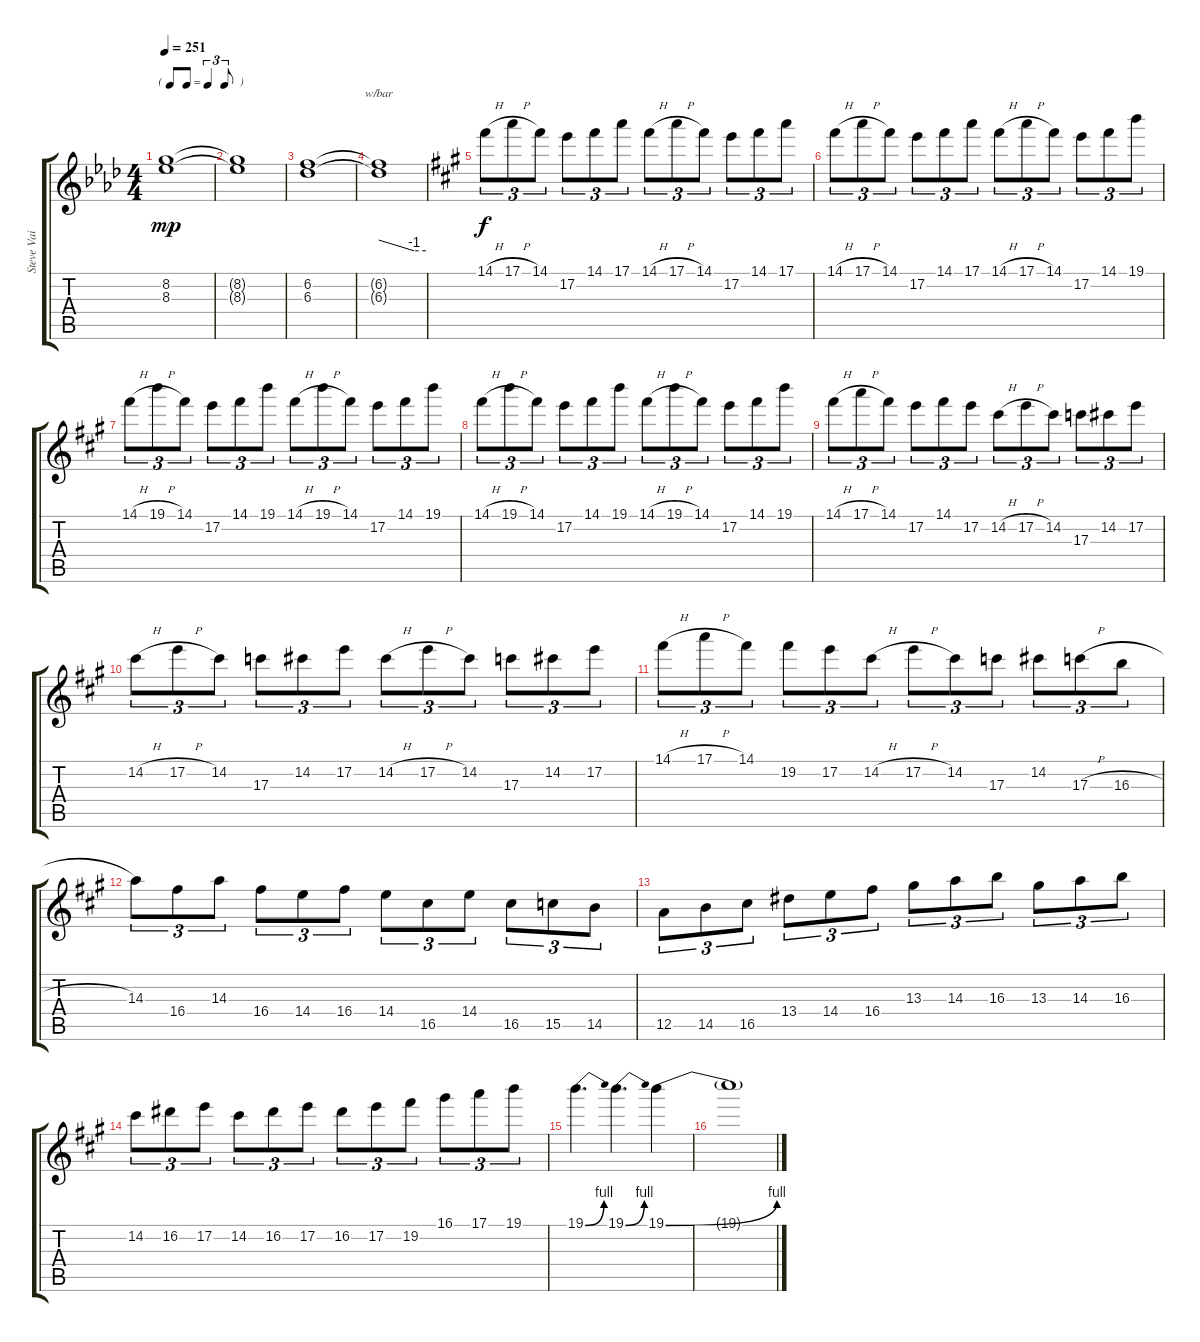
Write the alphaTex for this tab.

\track ("Steve Vai" "Steve Vai") {instrument distortionguitar}
\staff {score tabs}
\tuning (E4 B3 G3 D3 A2 E2) {hide}
\ts (4 4)
\tf triplet8th
\tempo 251
\clef g2
\ks fminor
(8.2 8.3).1{dy mp} |
(8.2{t} 8.3{t}).1 |
(6.2 6.3).1 |
(6.2{t} 6.3{t}).1{tbe (custom default 0 0 45 -4 60 -4)} |
\ks f#minor
14.1{h}.8{tu (3 2) dy f} 17.1{h}.8{tu (3 2)} 14.1.8{tu (3 2)} 17.2.8{tu (3 2)} 14.1.8{tu (3 2)} 17.1.8{tu (3 2)} 14.1{h}.8{tu (3 2)} 17.1{h}.8{tu (3 2)} 14.1.8{tu (3 2)} 17.2.8{tu (3 2)} 14.1.8{tu (3 2)} 17.1.8{tu (3 2)} |
14.1{h}.8{tu (3 2)} 17.1{h}.8{tu (3 2)} 14.1.8{tu (3 2)} 17.2.8{tu (3 2)} 14.1.8{tu (3 2)} 17.1.8{tu (3 2)} 14.1{h}.8{tu (3 2)} 17.1{h}.8{tu (3 2)} 14.1.8{tu (3 2)} 17.2.8{tu (3 2)} 14.1.8{tu (3 2)} 19.1.8{tu (3 2)} |
14.1{h}.8{tu (3 2)} 19.1{h}.8{tu (3 2)} 14.1.8{tu (3 2)} 17.2.8{tu (3 2)} 14.1.8{tu (3 2)} 19.1.8{tu (3 2)} 14.1{h}.8{tu (3 2)} 19.1{h}.8{tu (3 2)} 14.1.8{tu (3 2)} 17.2.8{tu (3 2)} 14.1.8{tu (3 2)} 19.1.8{tu (3 2)} |
14.1{h}.8{tu (3 2)} 19.1{h}.8{tu (3 2)} 14.1.8{tu (3 2)} 17.2.8{tu (3 2)} 14.1.8{tu (3 2)} 19.1.8{tu (3 2)} 14.1{h}.8{tu (3 2)} 19.1{h}.8{tu (3 2)} 14.1.8{tu (3 2)} 17.2.8{tu (3 2)} 14.1.8{tu (3 2)} 19.1.8{tu (3 2)} |
14.1{h}.8{tu (3 2)} 17.1{h}.8{tu (3 2)} 14.1.8{tu (3 2)} 17.2.8{tu (3 2)} 14.1.8{tu (3 2)} 17.2.8{tu (3 2)} 14.2{h}.8{tu (3 2)} 17.2{h}.8{tu (3 2)} 14.2.8{tu (3 2)} 17.3.8{tu (3 2)} 14.2.8{tu (3 2)} 17.2.8{tu (3 2)} |
14.2{h}.8{tu (3 2)} 17.2{h}.8{tu (3 2)} 14.2.8{tu (3 2)} 17.3.8{tu (3 2)} 14.2.8{tu (3 2)} 17.2.8{tu (3 2)} 14.2{h}.8{tu (3 2)} 17.2{h}.8{tu (3 2)} 14.2.8{tu (3 2)} 17.3.8{tu (3 2)} 14.2.8{tu (3 2)} 17.2.8{tu (3 2)} |
14.1{h}.8{tu (3 2)} 17.1{h}.8{tu (3 2)} 14.1.8{tu (3 2)} 19.2.8{tu (3 2)} 17.2.8{tu (3 2)} 14.2{h}.8{tu (3 2)} 17.2{h}.8{tu (3 2)} 14.2.8{tu (3 2)} 17.3.8{tu (3 2)} 14.2.8{tu (3 2)} 17.3{h}.8{tu (3 2)} 16.3{h}.8{tu (3 2)} |
14.3.8{tu (3 2)} 16.4.8{tu (3 2)} 14.3.8{tu (3 2)} 16.4.8{tu (3 2)} 14.4.8{tu (3 2)} 16.4.8{tu (3 2)} 14.4.8{tu (3 2)} 16.5.8{tu (3 2)} 14.4.8{tu (3 2)} 16.5.8{tu (3 2)} 15.5.8{tu (3 2)} 14.5.8{tu (3 2)} |
12.5.8{tu (3 2)} 14.5.8{tu (3 2)} 16.5.8{tu (3 2)} 13.4.8{tu (3 2)} 14.4.8{tu (3 2)} 16.4.8{tu (3 2)} 13.3.8{tu (3 2)} 14.3.8{tu (3 2)} 16.3.8{tu (3 2)} 13.3.8{tu (3 2)} 14.3.8{tu (3 2)} 16.3.8{tu (3 2)} |
14.2.8{tu (3 2)} 16.2.8{tu (3 2)} 17.2.8{tu (3 2)} 14.2.8{tu (3 2)} 16.2.8{tu (3 2)} 17.2.8{tu (3 2)} 16.2.8{tu (3 2)} 17.2.8{tu (3 2)} 19.2.8{tu (3 2)} 16.1.8{tu (3 2)} 17.1.8{tu (3 2)} 19.1.8{tu (3 2)} |
19.1{be (bend 0 0 60 4)}.4{d} 19.1{be (bend 0 0 60 4)}.4{d} 19.1{be (bend 0 0 60 4)}.4 |
19.1{t}.1
